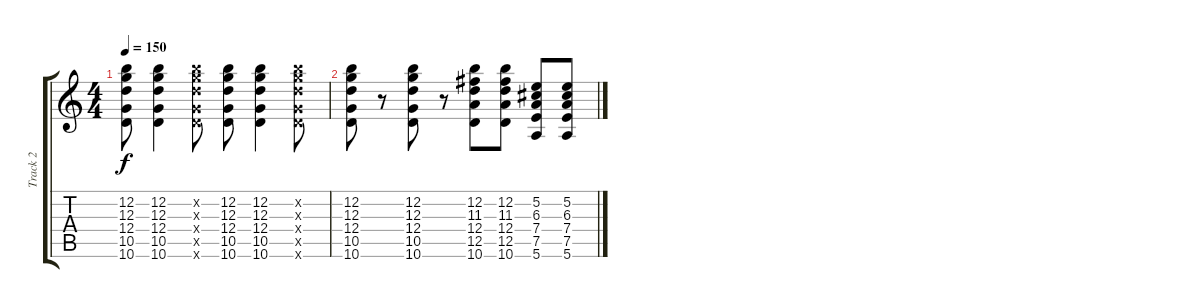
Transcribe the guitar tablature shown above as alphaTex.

\track ("Track 2" "Track 2") {instrument distortionguitar}
\staff {score tabs}
\tuning (E4 B3 G3 D3 A2 E2) {hide}
\ts (4 4)
\tempo 150
\clef g2
\ks c
(12.2 12.3 12.4 10.5 10.6).8{dy f} (12.2 12.3 12.4 10.5 10.6).4 (12.2{x} 12.3{x} 12.4{x} 10.5{x} 10.6{x}).8 (12.2 12.3 12.4 10.5 10.6).8 (12.2 12.3 12.4 10.5 10.6).4 (12.2{x} 12.3{x} 12.4{x} 10.5{x} 10.6{x}).8 |
(12.2 12.3 12.4 10.5 10.6).8 r.8 (12.2 12.3 12.4 10.5 10.6).8 r.8 (12.2 11.3 12.4 12.5 10.6).8 (12.2 11.3 12.4 12.5 10.6).8 (5.2 6.3 7.4 7.5 5.6).8 (5.2 6.3 7.4 7.5 5.6).8
